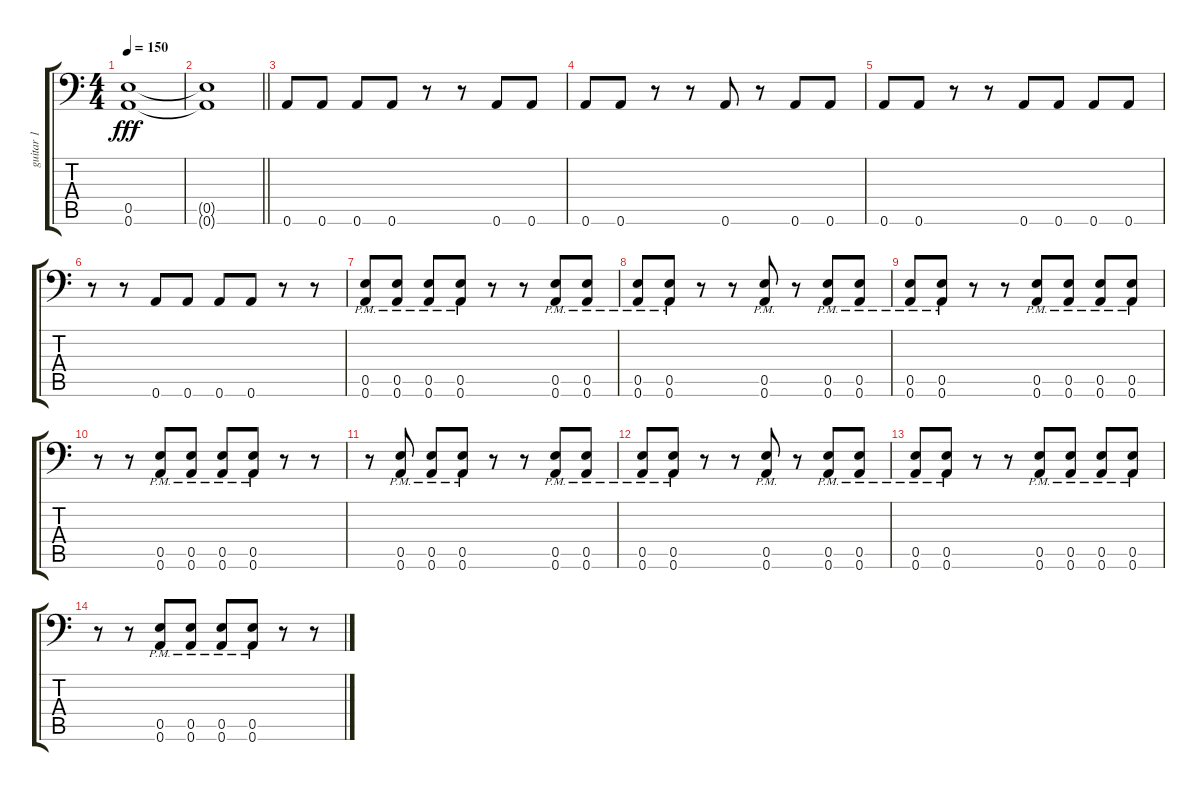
\track ("guitar 1" "guitar 1") {instrument distortionguitar}
\staff {score tabs}
\tuning (B3 Gb3 D3 A2 E2 A1) {hide}
\ts (4 4)
\section ("" "")
\tempo 150
\clef f4
\ks c
(0.5 0.6).1{dy fff} |
\barLineRight lightlight
(0.5{t} 0.6{t}).1 |
\section ("" "")
0.6.8 0.6.8 0.6.8 0.6.8 r.8 r.8 0.6.8 0.6.8 |
0.6.8 0.6.8 r.8 r.8 0.6.8 r.8 0.6.8 0.6.8 |
0.6.8 0.6.8 r.8 r.8 0.6.8 0.6.8 0.6.8 0.6.8 |
r.8 r.8 0.6.8 0.6.8 0.6.8 0.6.8 r.8 r.8 |
(0.5{pm} 0.6{pm}).8 (0.5{pm} 0.6{pm}).8 (0.5{pm} 0.6{pm}).8 (0.5{pm} 0.6{pm}).8 r.8 r.8 (0.5{pm} 0.6{pm}).8 (0.5{pm} 0.6{pm}).8 |
(0.5{pm} 0.6{pm}).8 (0.5{pm} 0.6{pm}).8 r.8 r.8 (0.5{pm} 0.6{pm}).8 r.8 (0.5{pm} 0.6{pm}).8 (0.5{pm} 0.6{pm}).8 |
(0.5{pm} 0.6{pm}).8 (0.5{pm} 0.6{pm}).8 r.8 r.8 (0.5{pm} 0.6{pm}).8 (0.5{pm} 0.6{pm}).8 (0.5{pm} 0.6{pm}).8 (0.5{pm} 0.6{pm}).8 |
r.8 r.8 (0.5{pm} 0.6{pm}).8 (0.5{pm} 0.6{pm}).8 (0.5{pm} 0.6{pm}).8 (0.5{pm} 0.6{pm}).8 r.8 r.8 |
r.8 (0.5{pm} 0.6{pm}).8 (0.5{pm} 0.6{pm}).8 (0.5{pm} 0.6{pm}).8 r.8 r.8 (0.5{pm} 0.6{pm}).8 (0.5{pm} 0.6{pm}).8 |
(0.5{pm} 0.6{pm}).8 (0.5{pm} 0.6{pm}).8 r.8 r.8 (0.5{pm} 0.6{pm}).8 r.8 (0.5{pm} 0.6{pm}).8 (0.5{pm} 0.6{pm}).8 |
(0.5{pm} 0.6{pm}).8 (0.5{pm} 0.6{pm}).8 r.8 r.8 (0.5{pm} 0.6{pm}).8 (0.5{pm} 0.6{pm}).8 (0.5{pm} 0.6{pm}).8 (0.5{pm} 0.6{pm}).8 |
r.8 r.8 (0.5{pm} 0.6{pm}).8 (0.5{pm} 0.6{pm}).8 (0.5{pm} 0.6{pm}).8 (0.5{pm} 0.6{pm}).8 r.8 r.8
